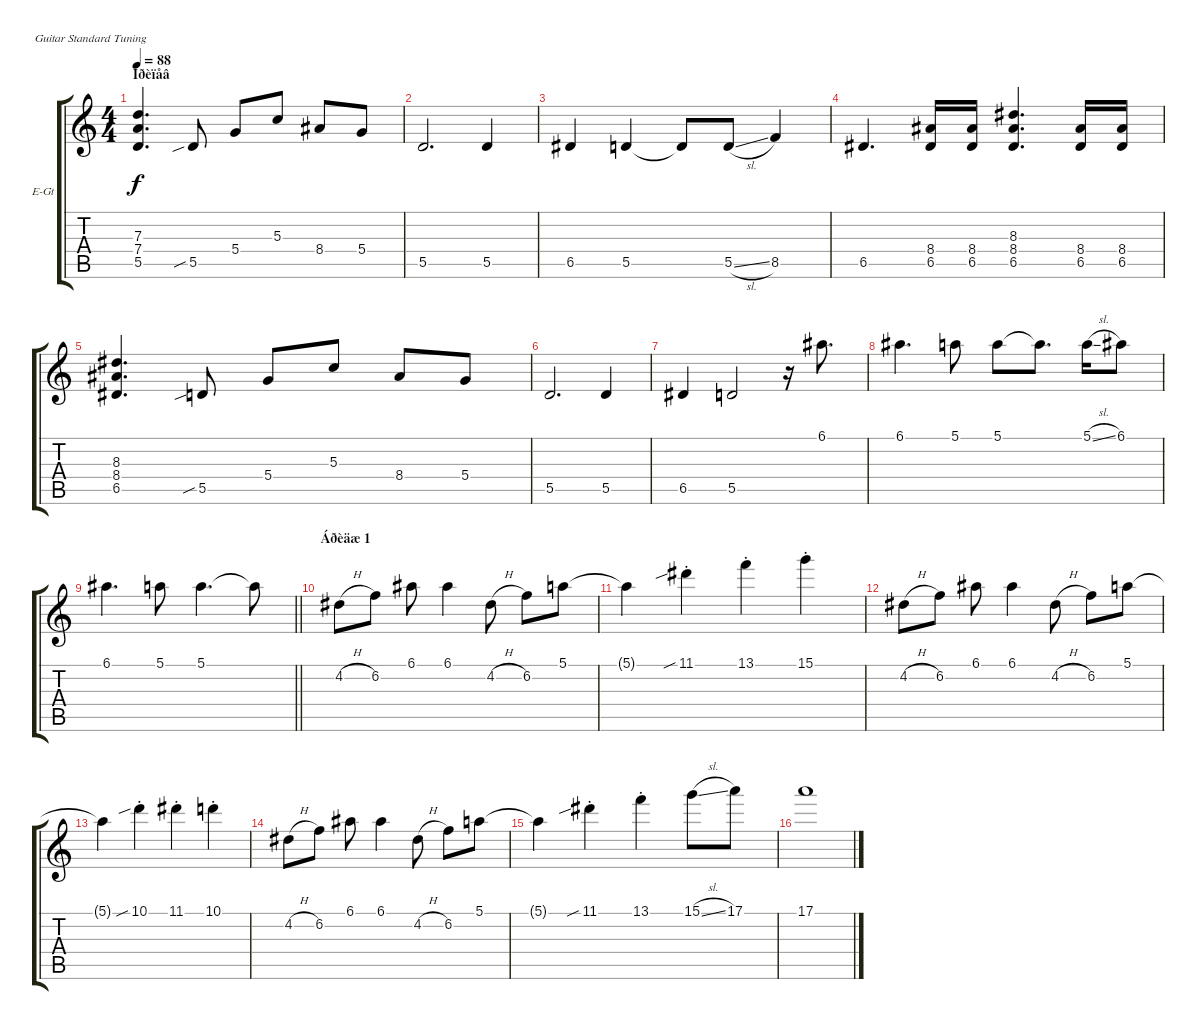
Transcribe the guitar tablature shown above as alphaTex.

\bracketExtendMode groupsimilarinstruments
\firstSystemTrackNameOrientation horizontal
\otherSystemsTrackNameOrientation horizontal
\track ("Guitar" "E-Gt") {instrument distortionguitar}
\staff {score tabs}
\tuning (E4 B3 G3 D3 A2 E2)
\ts (4 4)
\section ("" "Ïðèïåâ")
\tempo 88
\clef g2
\ks c
(7.3 7.4 5.5).4{d dy f} 5.5{sib}.8 5.4.8 5.3.8 8.4.8 5.4.8 |
5.5.2{d} 5.5.4 |
6.5.4 5.5.4 5.5{t}.8 5.5{sl}.8 8.5.4 |
6.5.4{d} (8.4 6.5).16 (8.4 6.5).16 (8.3 8.4 6.5).4{d} (8.4 6.5).16 (8.4 6.5).16 |
(8.3 8.4 6.5).4{d} 5.5{sib}.8 5.4.8 5.3.8 8.4.8 5.4.8 |
5.5.2{d} 5.5.4 |
6.5.4 5.5.2 r.16 6.1.8{d} |
6.1.4{d} 5.1.8 5.1.8 5.1{t}.8{d} 5.1{sl}.16 6.1.8 |
\barLineRight lightlight
6.1.4{d} 5.1.8 5.1.4{d} 5.1{t}.8 |
\section ("" "Áðèäæ 1")
4.2{h}.8 6.2.8 6.1.8 6.1.4 4.2{h}.8 6.2.8 5.1.8 |
5.1{t}.4 11.1{sib st}.4 13.1{st}.4 15.1{st}.4 |
4.2{h}.8 6.2.8 6.1.8 6.1.4 4.2{h}.8 6.2.8 5.1.8 |
5.1{t}.4 10.1{sib st}.4 11.1{st}.4 10.1{st}.4 |
4.2{h}.8 6.2.8 6.1.8 6.1.4 4.2{h}.8 6.2.8 5.1.8 |
5.1{t}.4 11.1{sib st}.4 13.1{st}.4 15.1{sl}.8 17.1.8 |
17.1.1
